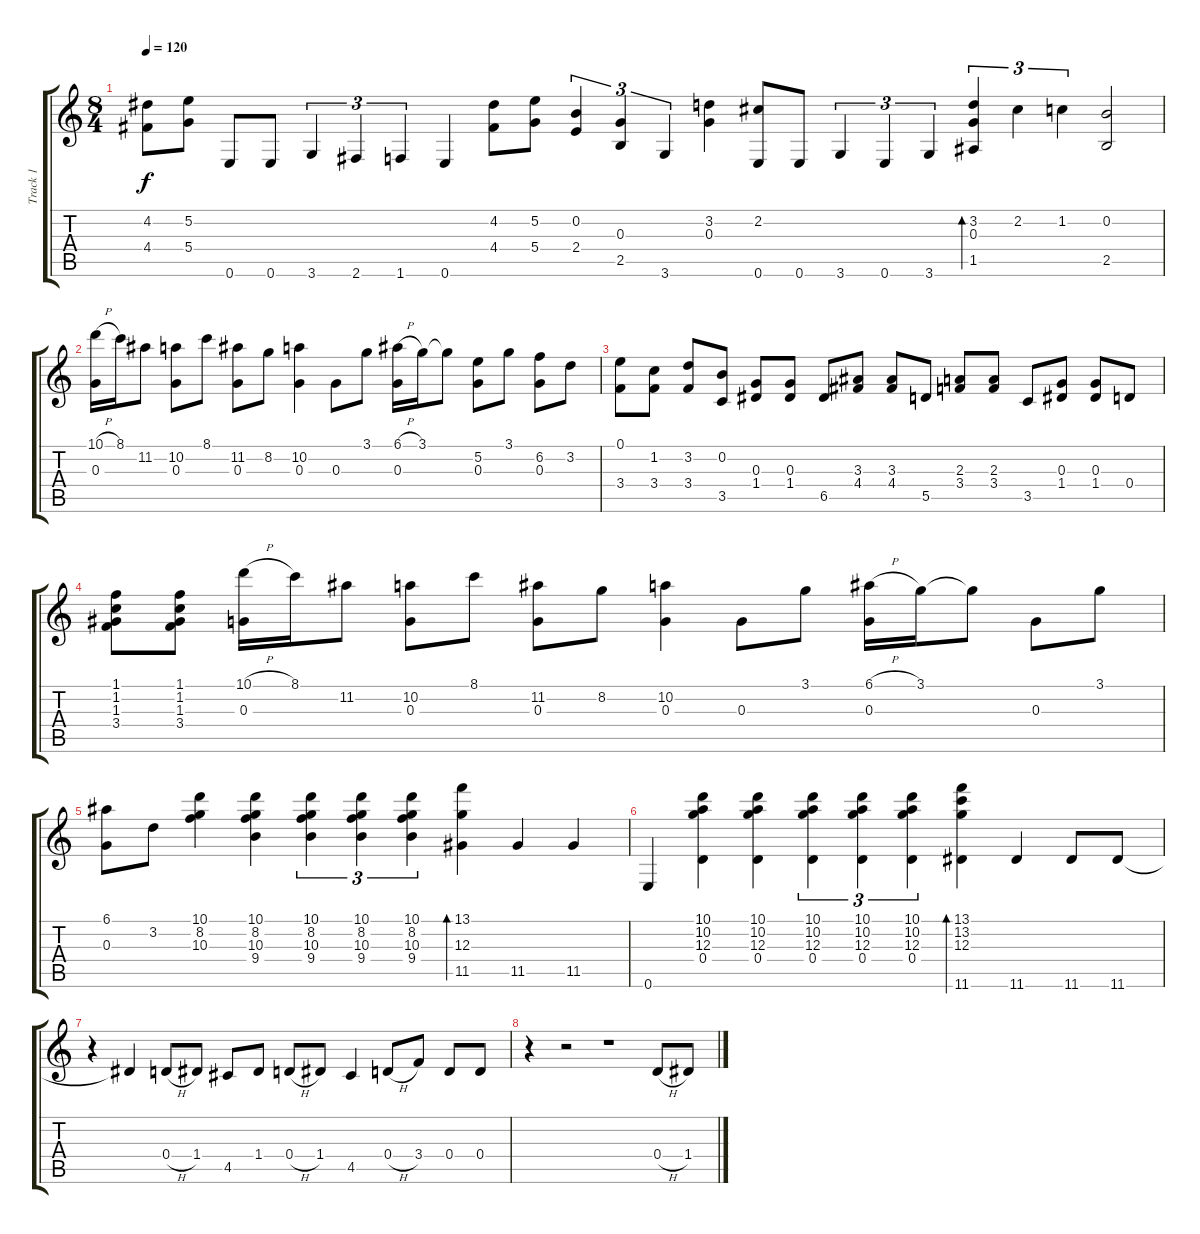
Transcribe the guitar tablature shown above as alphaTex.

\track ("Track 1" "Track 1") {instrument acousticguitarsteel}
\staff {score tabs}
\tuning (E4 B3 G3 D3 A2 E2) {hide}
\ts (8 4)
\tempo 120
\clef g2
\ks c
(4.2 4.4).8{dy f} (5.2 5.4).8 0.6.8 0.6.8 3.6.4{tu (3 2)} 2.6.4{tu (3 2)} 1.6.4{tu (3 2)} 0.6.4 (4.2 4.4).8 (5.2 5.4).8 (0.2 2.4).4{tu (3 2)} (0.3 2.5).4{tu (3 2)} 3.6.4{tu (3 2)} (3.2 0.3).4 (2.2 0.6).8 0.6.8 3.6.4{tu (3 2)} 0.6.4{tu (3 2)} 3.6.4{tu (3 2)} (3.2 0.3 1.5).4{tu (3 2) bd 30} 2.2.4{tu (3 2)} 1.2.4{tu (3 2)} (0.2 2.5).2 |
(10.1{h} 0.3).16 8.1.16 11.2.8 (10.2 0.3).8 8.1.8 (11.2 0.3).8 8.2.8 (10.2 0.3).4 0.3.8 3.1.8 (6.1{h} 0.3).16 3.1.16 3.1{t}.8 (5.2 0.3).8 3.1.8 (6.2 0.3).8 3.2.8 |
(0.1 3.4).8 (1.2 3.4).8 (3.2 3.4).8 (0.2 3.5).8 (0.3 1.4).8 (0.3 1.4).8 6.5.8 (3.3 4.4).8 (3.3 4.4).8 5.5.8 (2.3 3.4).8 (2.3 3.4).8 3.5.8 (0.3 1.4).8 (0.3 1.4).8 0.4.8 |
(1.1 1.2 1.3 3.4).8 (1.1 1.2 1.3 3.4).8 (10.1{h} 0.3).16 8.1.16 11.2.8 (10.2 0.3).8 8.1.8 (11.2 0.3).8 8.2.8 (10.2 0.3).4 0.3.8 3.1.8 (6.1{h} 0.3).16 3.1.16 3.1{t}.8 0.3.8 3.1.8 |
(6.1 0.3).8 3.2.8 (10.1 8.2 10.3).4 (10.1 8.2 10.3 9.4).4 (10.1 8.2 10.3 9.4).4{tu (3 2)} (10.1 8.2 10.3 9.4).4{tu (3 2)} (10.1 8.2 10.3 9.4).4{tu (3 2)} (13.1 12.3 11.5).4{bd 30} 11.5.4 11.5.4 |
0.6.4 (10.1 10.2 12.3 0.4).4 (10.1 10.2 12.3 0.4).4 (10.1 10.2 12.3 0.4).4{tu (3 2)} (10.1 10.2 12.3 0.4).4{tu (3 2)} (10.1 10.2 12.3 0.4).4{tu (3 2)} (13.1 13.2 12.3 11.6).4{bd 30} 11.6.4 11.6.8 11.6.8 |
r.4 11.6{t}.4 0.4{h}.8 1.4.8 4.5.8 1.4.8 0.4{h}.8 1.4.8 4.5.4 0.4{h}.8 3.4.8 0.4.8 0.4.8 |
r.4 r.2 r.1 0.4{h}.8 1.4.8
